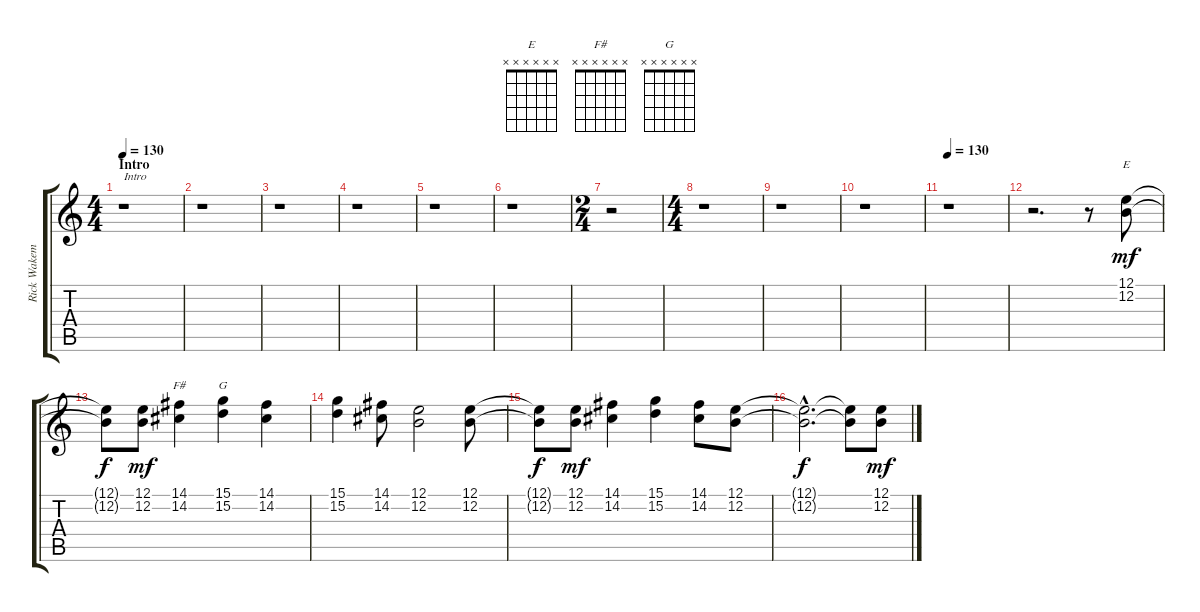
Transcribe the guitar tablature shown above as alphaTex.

\track ("Rick Wakeman 2" "Rick Wakem") {instrument acousticgrandpiano}
\staff {score tabs}
\tuning (E4 B3 G3 D3 A2 E2) {hide}
\chord ("E" x x x x x x)
\chord ("F#" x x x x x x)
\chord ("G" x x x x x x)
\ts (4 4)
\section ("" "Intro")
\tempo 130
\clef g2
\ks c
r.1{txt "Intro" dy mf instrument acousticgrandpiano} |
r.1 |
r.1 |
r.1 |
r.1 |
r.1 |
\ts (2 4)
r.2 |
\ts (4 4)
r.1 |
r.1 |
r.1 |
\tempo 130
r.1 |
r.2{d} r.8 (12.1 12.2).8{ch "E" volume 16 balance 0 instrument electricpiano1} |
(12.1{t} 12.2{t}).8{dy f} (12.1 12.2).8{dy mf} (14.1 14.2).4{ch "F#"} (15.1 15.2).4{ch "G"} (14.1 14.2).4 |
(15.1 15.2).4 (14.1 14.2).8 (12.1 12.2).2 (12.1 12.2).8 |
(12.1{t} 12.2{t}).8{dy f} (12.1 12.2).8{dy mf} (14.1 14.2).4 (15.1 15.2).4 (14.1 14.2).8 (12.1 12.2).8 |
(12.1{hac t} 12.2{hac t}).2{d dy f} (12.1{t} 12.2{t}).8 (12.1 12.2).8{dy mf}
